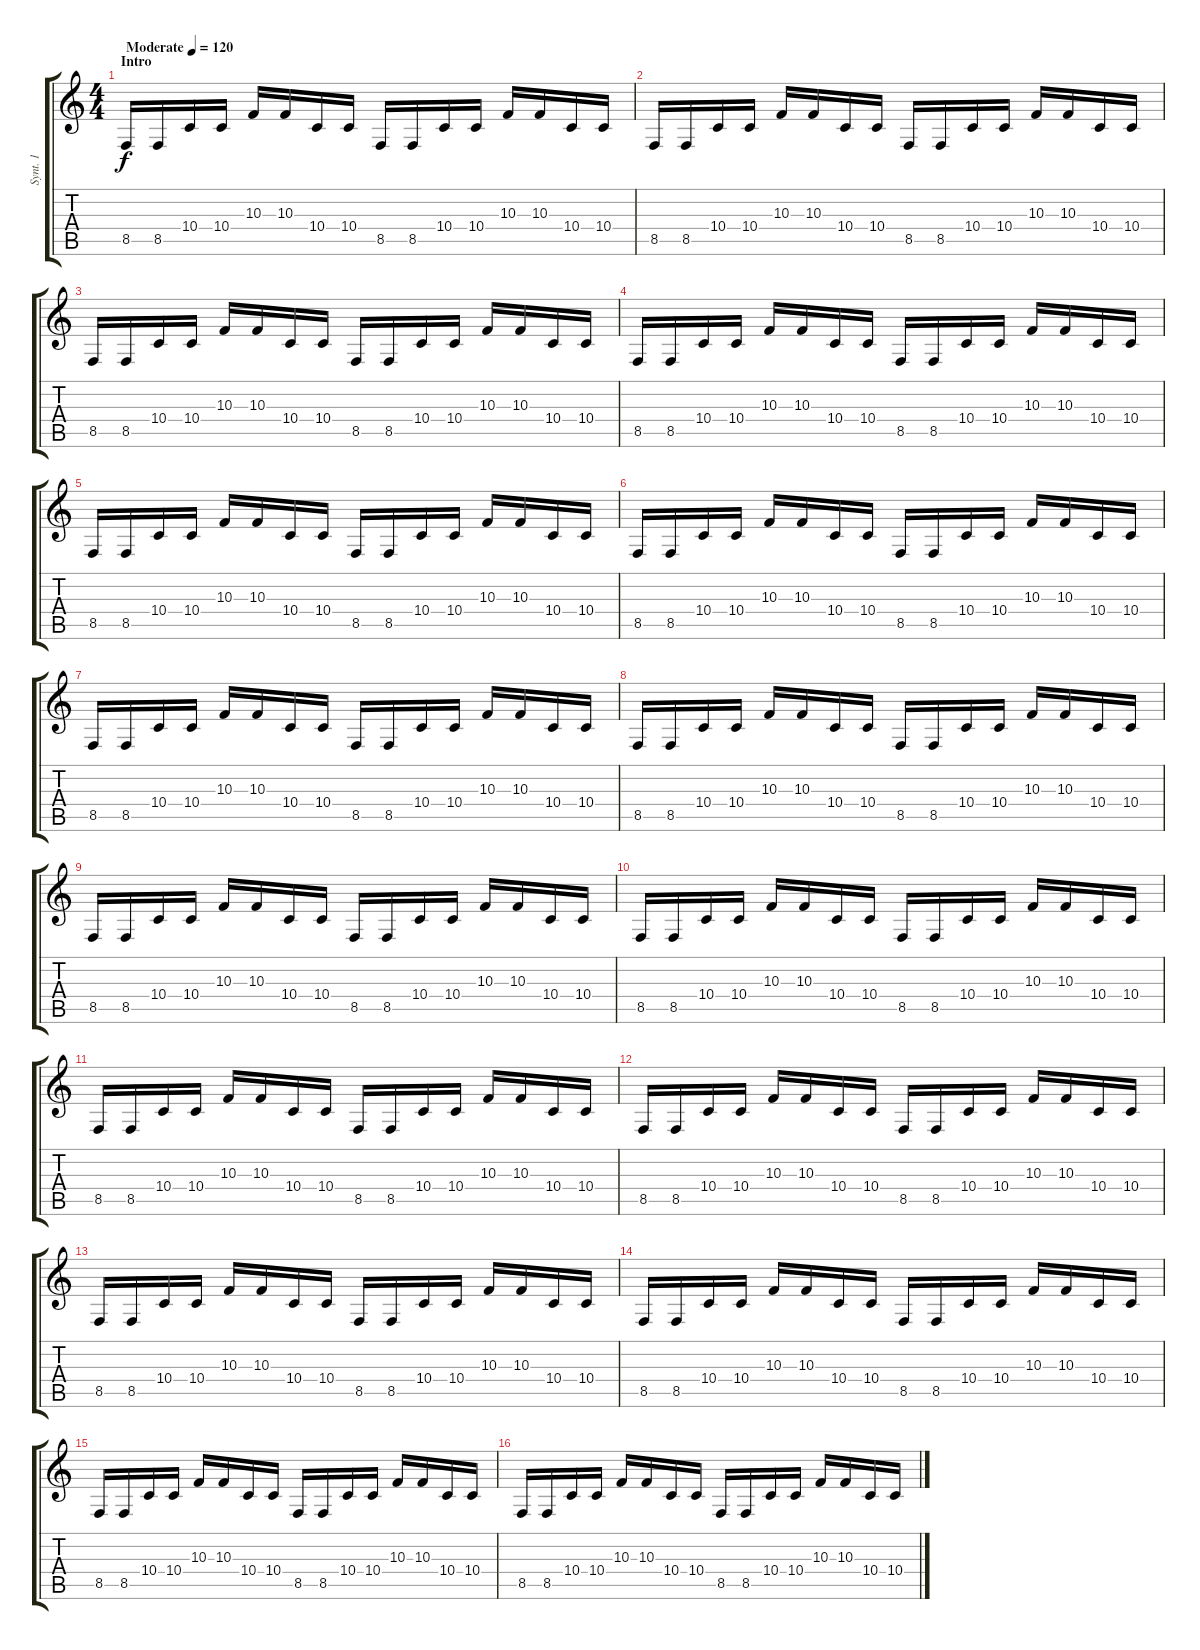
\track ("Synt. 1" "Synt. 1") {instrument synthbrass2}
\staff {score tabs}
\tuning (E4 B3 G3 D3 A2 E2) {hide}
\ts (4 4)
\section ("" "Intro")
\tempo (120 "Moderate")
\clef g2
\ks c
8.5.16{dy f instrument synthbrass2} 8.5.16 10.4.16 10.4.16 10.3.16 10.3.16 10.4.16 10.4.16 8.5.16 8.5.16 10.4.16 10.4.16 10.3.16 10.3.16 10.4.16 10.4.16 |
8.5.16 8.5.16 10.4.16 10.4.16 10.3.16 10.3.16 10.4.16 10.4.16 8.5.16 8.5.16 10.4.16 10.4.16 10.3.16 10.3.16 10.4.16 10.4.16 |
8.5.16 8.5.16 10.4.16 10.4.16 10.3.16 10.3.16 10.4.16 10.4.16 8.5.16 8.5.16 10.4.16 10.4.16 10.3.16 10.3.16 10.4.16 10.4.16 |
8.5.16 8.5.16 10.4.16 10.4.16 10.3.16 10.3.16 10.4.16 10.4.16 8.5.16 8.5.16 10.4.16 10.4.16 10.3.16 10.3.16 10.4.16 10.4.16 |
8.5.16 8.5.16 10.4.16 10.4.16 10.3.16 10.3.16 10.4.16 10.4.16 8.5.16 8.5.16 10.4.16 10.4.16 10.3.16 10.3.16 10.4.16 10.4.16 |
8.5.16 8.5.16 10.4.16 10.4.16 10.3.16 10.3.16 10.4.16 10.4.16 8.5.16 8.5.16 10.4.16 10.4.16 10.3.16 10.3.16 10.4.16 10.4.16 |
8.5.16 8.5.16 10.4.16 10.4.16 10.3.16 10.3.16 10.4.16 10.4.16 8.5.16 8.5.16 10.4.16 10.4.16 10.3.16 10.3.16 10.4.16 10.4.16 |
8.5.16 8.5.16 10.4.16 10.4.16 10.3.16 10.3.16 10.4.16 10.4.16 8.5.16 8.5.16 10.4.16 10.4.16 10.3.16 10.3.16 10.4.16 10.4.16 |
8.5.16 8.5.16 10.4.16 10.4.16 10.3.16 10.3.16 10.4.16 10.4.16 8.5.16 8.5.16 10.4.16 10.4.16 10.3.16 10.3.16 10.4.16 10.4.16 |
8.5.16 8.5.16 10.4.16 10.4.16 10.3.16 10.3.16 10.4.16 10.4.16 8.5.16 8.5.16 10.4.16 10.4.16 10.3.16 10.3.16 10.4.16 10.4.16 |
8.5.16 8.5.16 10.4.16 10.4.16 10.3.16 10.3.16 10.4.16 10.4.16 8.5.16 8.5.16 10.4.16 10.4.16 10.3.16 10.3.16 10.4.16 10.4.16 |
8.5.16 8.5.16 10.4.16 10.4.16 10.3.16 10.3.16 10.4.16 10.4.16 8.5.16 8.5.16 10.4.16 10.4.16 10.3.16 10.3.16 10.4.16 10.4.16 |
8.5.16 8.5.16 10.4.16 10.4.16 10.3.16 10.3.16 10.4.16 10.4.16 8.5.16 8.5.16 10.4.16 10.4.16 10.3.16 10.3.16 10.4.16 10.4.16 |
8.5.16 8.5.16 10.4.16 10.4.16 10.3.16 10.3.16 10.4.16 10.4.16 8.5.16 8.5.16 10.4.16 10.4.16 10.3.16 10.3.16 10.4.16 10.4.16 |
8.5.16 8.5.16 10.4.16 10.4.16 10.3.16 10.3.16 10.4.16 10.4.16 8.5.16 8.5.16 10.4.16 10.4.16 10.3.16 10.3.16 10.4.16 10.4.16 |
8.5.16 8.5.16 10.4.16 10.4.16 10.3.16 10.3.16 10.4.16 10.4.16 8.5.16 8.5.16 10.4.16 10.4.16 10.3.16 10.3.16 10.4.16 10.4.16
